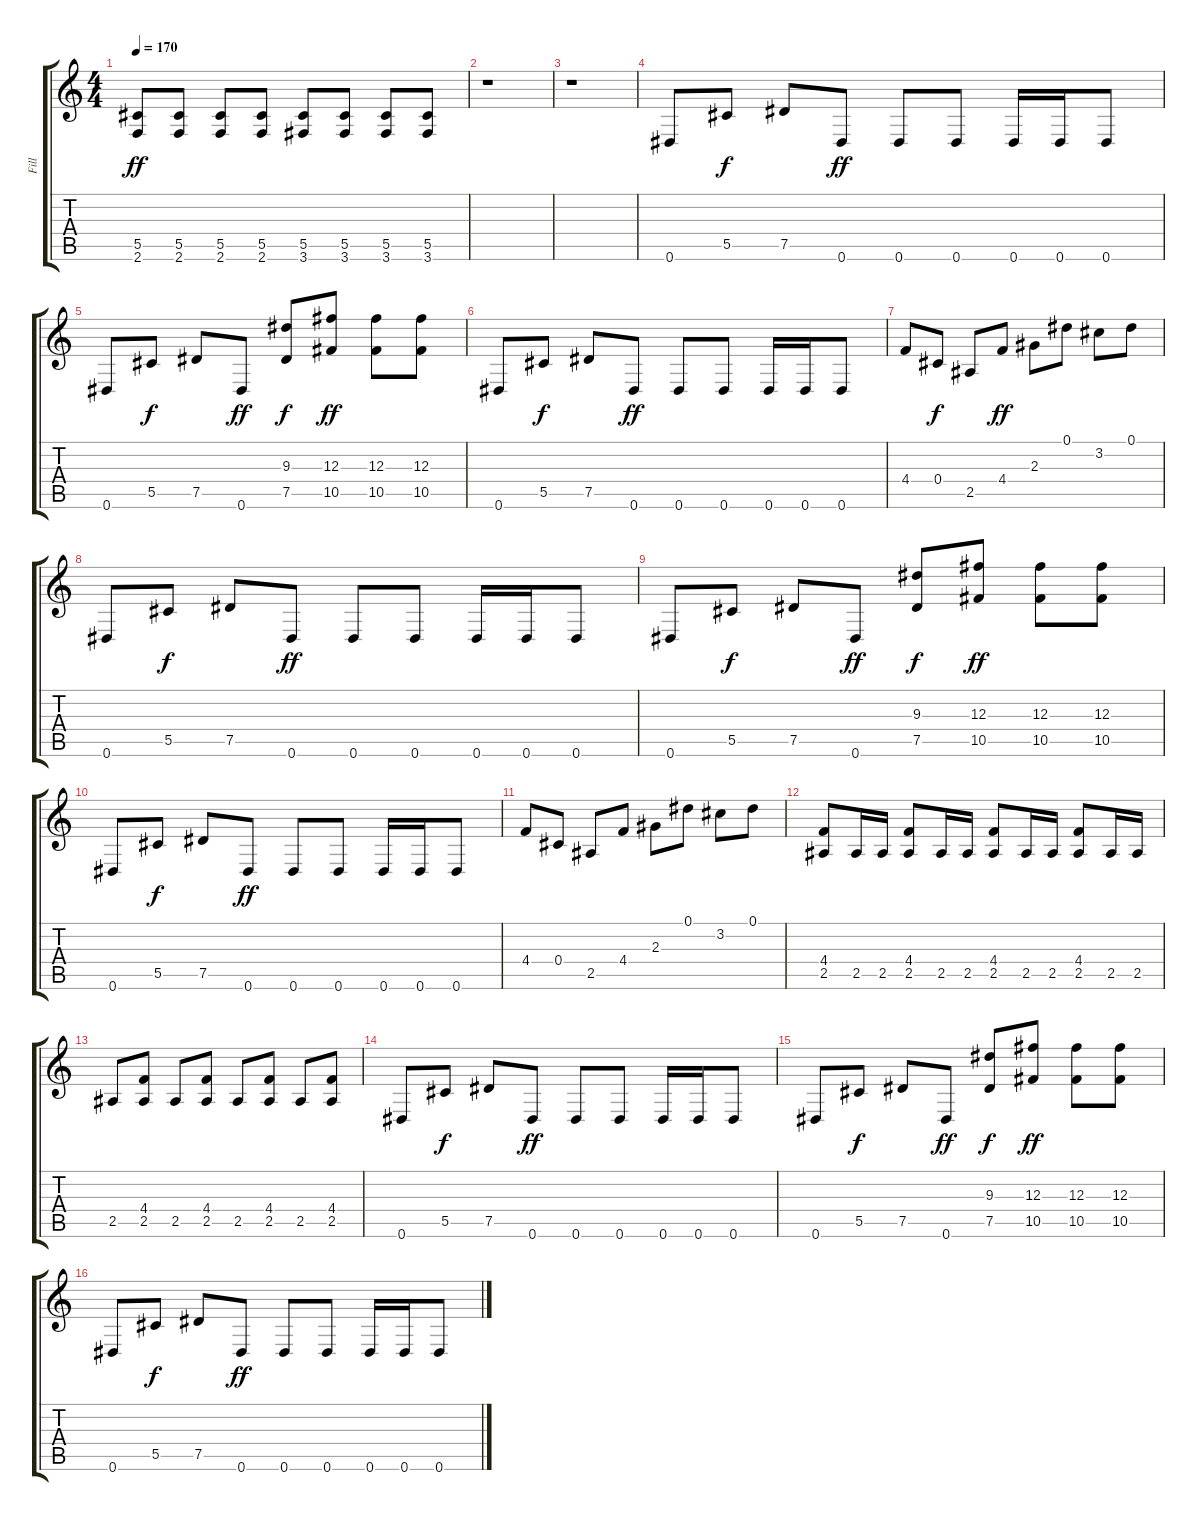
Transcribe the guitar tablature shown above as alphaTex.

\track ("Fill" "Fill") {instrument overdrivenguitar}
\staff {score tabs}
\tuning (Eb4 Bb3 Gb3 Db3 Ab2 Eb2) {hide}
\ts (4 4)
\tempo 170
\clef g2
\ks c
(5.5 2.6).8{dy ff} (5.5 2.6).8 (5.5 2.6).8 (5.5 2.6).8 (5.5 3.6).8 (5.5 3.6).8 (5.5 3.6).8 (5.5 3.6).8 |
r.1 |
r.1 |
0.6.8 5.5.8{dy f} 7.5.8 0.6.8{dy ff} 0.6.8 0.6.8 0.6.16 0.6.16 0.6.8 |
0.6.8 5.5.8{dy f} 7.5.8 0.6.8{dy ff} (9.3 7.5).8{dy f} (12.3 10.5).8{dy ff} (12.3 10.5).8 (12.3 10.5).8 |
0.6.8 5.5.8{dy f} 7.5.8 0.6.8{dy ff} 0.6.8 0.6.8 0.6.16 0.6.16 0.6.8 |
4.4.8 0.4.8{dy f} 2.5.8 4.4.8{dy ff} 2.3.8 0.1.8 3.2.8 0.1.8 |
0.6.8 5.5.8{dy f} 7.5.8 0.6.8{dy ff} 0.6.8 0.6.8 0.6.16 0.6.16 0.6.8 |
0.6.8 5.5.8{dy f} 7.5.8 0.6.8{dy ff} (9.3 7.5).8{dy f} (12.3 10.5).8{dy ff} (12.3 10.5).8 (12.3 10.5).8 |
0.6.8 5.5.8{dy f} 7.5.8 0.6.8{dy ff} 0.6.8 0.6.8 0.6.16 0.6.16 0.6.8 |
4.4.8 0.4.8 2.5.8 4.4.8 2.3.8 0.1.8 3.2.8 0.1.8 |
(4.4 2.5).8 2.5.16 2.5.16 (4.4 2.5).8 2.5.16 2.5.16 (4.4 2.5).8 2.5.16 2.5.16 (4.4 2.5).8 2.5.16 2.5.16 |
2.5.8 (4.4 2.5).8 2.5.8 (4.4 2.5).8 2.5.8 (4.4 2.5).8 2.5.8 (4.4 2.5).8 |
0.6.8 5.5.8{dy f} 7.5.8 0.6.8{dy ff} 0.6.8 0.6.8 0.6.16 0.6.16 0.6.8 |
0.6.8 5.5.8{dy f} 7.5.8 0.6.8{dy ff} (9.3 7.5).8{dy f} (12.3 10.5).8{dy ff} (12.3 10.5).8 (12.3 10.5).8 |
0.6.8 5.5.8{dy f} 7.5.8 0.6.8{dy ff} 0.6.8 0.6.8 0.6.16 0.6.16 0.6.8
